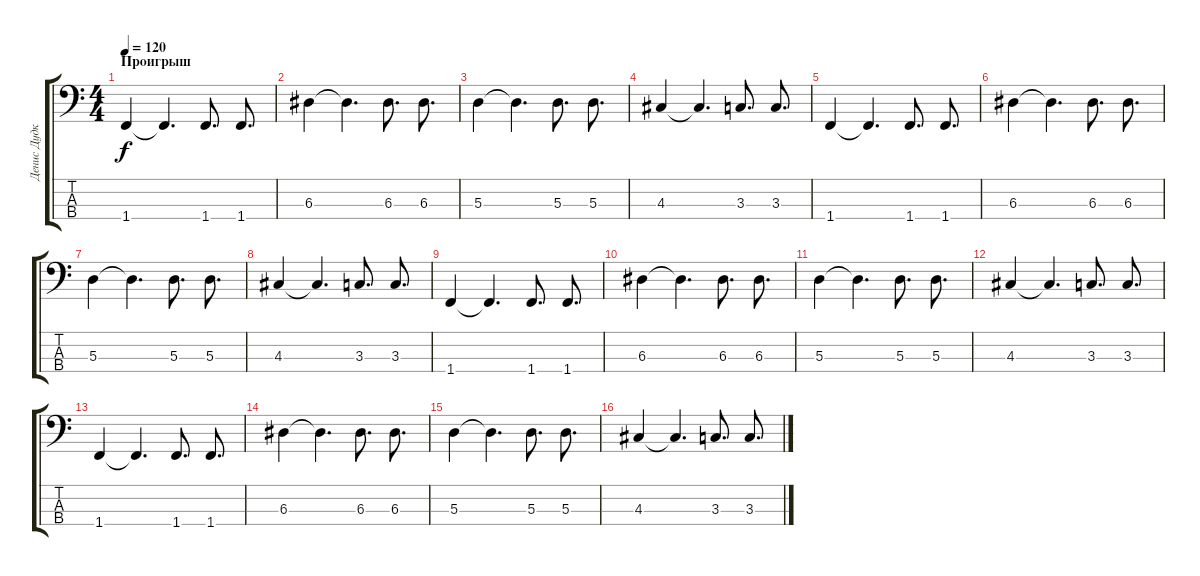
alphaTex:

\track ("Денис Дудко" "Денис Дудк") {instrument electricbassfinger}
\staff {score tabs}
\tuning (G2 D2 A1 E1) {hide}
\ts (4 4)
\section ("" "Проигрыш")
\tempo 120
\clef f4
\ks c
1.4.4{dy f} 1.4{t}.4{d} 1.4.8{d} 1.4.8{d} |
6.3.4 6.3{t}.4{d} 6.3.8{d} 6.3.8{d} |
5.3.4 5.3{t}.4{d} 5.3.8{d} 5.3.8{d} |
4.3.4 4.3{t}.4{d} 3.3.8{d} 3.3.8{d} |
1.4.4 1.4{t}.4{d} 1.4.8{d} 1.4.8{d} |
6.3.4 6.3{t}.4{d} 6.3.8{d} 6.3.8{d} |
5.3.4 5.3{t}.4{d} 5.3.8{d} 5.3.8{d} |
4.3.4 4.3{t}.4{d} 3.3.8{d} 3.3.8{d} |
1.4.4 1.4{t}.4{d} 1.4.8{d} 1.4.8{d} |
6.3.4 6.3{t}.4{d} 6.3.8{d} 6.3.8{d} |
5.3.4 5.3{t}.4{d} 5.3.8{d} 5.3.8{d} |
4.3.4 4.3{t}.4{d} 3.3.8{d} 3.3.8{d} |
1.4.4 1.4{t}.4{d} 1.4.8{d} 1.4.8{d} |
6.3.4 6.3{t}.4{d} 6.3.8{d} 6.3.8{d} |
5.3.4 5.3{t}.4{d} 5.3.8{d} 5.3.8{d} |
4.3.4 4.3{t}.4{d} 3.3.8{d} 3.3.8{d}
